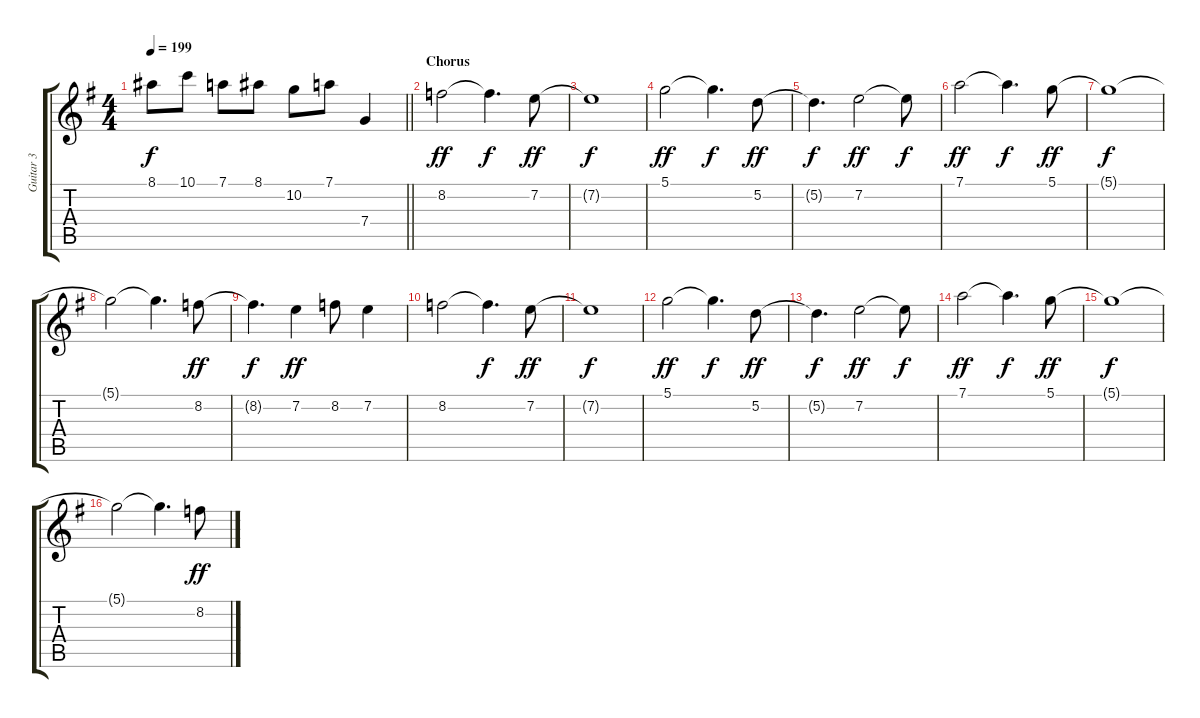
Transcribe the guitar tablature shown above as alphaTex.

\track ("Guitar 3" "Guitar 3") {instrument distortionguitar}
\staff {score tabs}
\tuning (D4 A3 F3 C3 G2 D2) {hide}
\ts (4 4)
\tempo 199
\clef g2
\barLineRight lightlight
\ks eminor
8.1.8{dy f} 10.1.8 7.1.8 8.1.8 10.2.8 7.1.8 7.4.4 |
\section ("" "Chorus")
8.2.2{dy ff} 8.2{t}.4{d dy f} 7.2.8{dy ff} |
7.2{t}.1{dy f} |
5.1.2{dy ff} 5.1{t}.4{d dy f} 5.2.8{dy ff} |
5.2{t}.4{d dy f} 7.2.2{dy ff} 7.2{t}.8{dy f} |
7.1.2{dy ff} 7.1{t}.4{d dy f} 5.1.8{dy ff} |
5.1{t}.1{dy f} |
5.1{t}.2 5.1{t}.4{d} 8.2.8{dy ff} |
8.2{t}.4{d dy f} 7.2.4{dy ff} 8.2.8 7.2.4 |
8.2.2 8.2{t}.4{d dy f} 7.2.8{dy ff} |
7.2{t}.1{dy f} |
5.1.2{dy ff} 5.1{t}.4{d dy f} 5.2.8{dy ff} |
5.2{t}.4{d dy f} 7.2.2{dy ff} 7.2{t}.8{dy f} |
7.1.2{dy ff} 7.1{t}.4{d dy f} 5.1.8{dy ff} |
5.1{t}.1{dy f} |
5.1{t}.2 5.1{t}.4{d} 8.2.8{dy ff}
